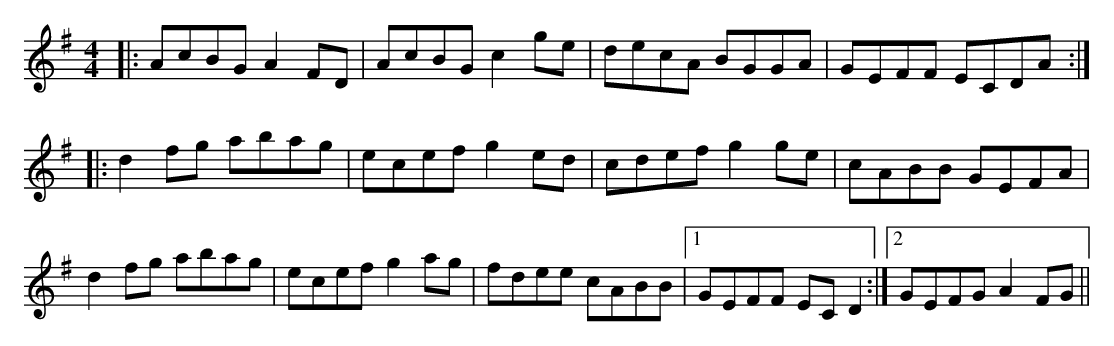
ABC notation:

X:1
M:4/4
K:Dmix
|:AcBG A2FD|AcBG c2ge|decA BGGA|GEFF ECDA:|
|:d2fg abag|ecef g2ed|cdef g2ge|cABB GEFA|
d2fg abag|ecef g2ag|fdee cABB|1 GEFF ECD2:|2 GEFG A2FG||
